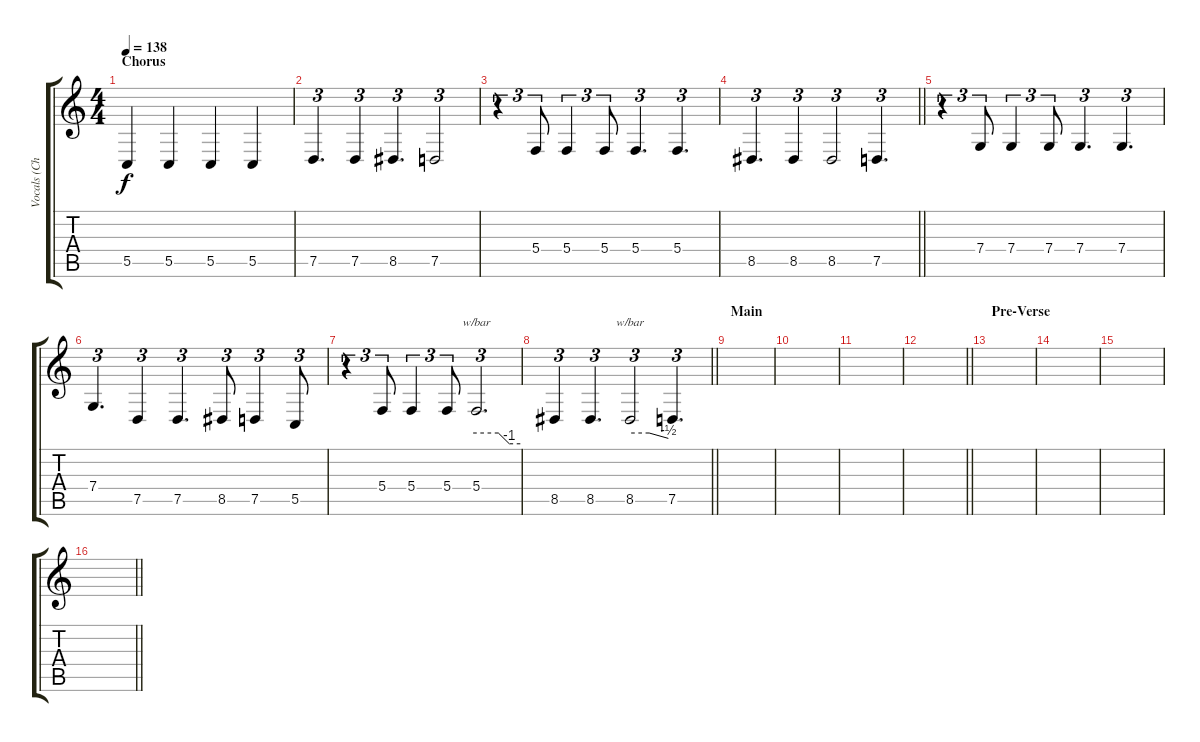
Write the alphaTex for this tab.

\track ("Vocals (Chorus/Bridge)" "Vocals (Ch") {instrument tuba}
\staff {score tabs}
\tuning (D4 A3 F3 C3 G2 C2) {hide}
\ts (4 4)
\section ("" "Chorus")
\tempo 138
\clef g2
\ks c
5.5.4{dy f} 5.5.4 5.5.4 5.5.4 |
7.5.4{d tu (3 2)} 7.5.4{tu (3 2)} 8.5.4{d tu (3 2)} 7.5.2{tu (3 2)} |
r.4{tu (3 2)} 5.4.8{tu (3 2)} 5.4.4{tu (3 2)} 5.4.8{tu (3 2)} 5.4.4{d tu (3 2)} 5.4.4{d tu (3 2)} |
\barLineRight lightlight
8.5.4{d tu (3 2)} 8.5.4{tu (3 2)} 8.5.2{tu (3 2)} 7.5.4{d tu (3 2)} |
\section ("" "")
r.4{tu (3 2)} 7.4.8{tu (3 2)} 7.4.4{tu (3 2)} 7.4.8{tu (3 2)} 7.4.4{d tu (3 2)} 7.4.4{d tu (3 2)} |
7.4.4{d tu (3 2)} 7.5.4{tu (3 2)} 7.5.4{d tu (3 2)} 8.5.8{tu (3 2)} 7.5.4{tu (3 2)} 5.5.8{tu (3 2)} |
r.4{tu (3 2)} 5.4.8{tu (3 2)} 5.4.4{tu (3 2)} 5.4.8{tu (3 2)} 5.4.2{d tu (3 2) tbe (custom default 0 0 30 0 45 -4 60 -4)} |
\barLineRight lightlight
8.5.4{tu (3 2)} 8.5.4{d tu (3 2)} 8.5.2{tu (3 2) tbe (custom default 0 0 30 0 60 -2)} 7.5.4{d tu (3 2)} |
\section ("" "Main")
|
|
|
\barLineRight lightlight
|
\section ("" "Pre-Verse")
|
|
|
\barLineRight lightlight
